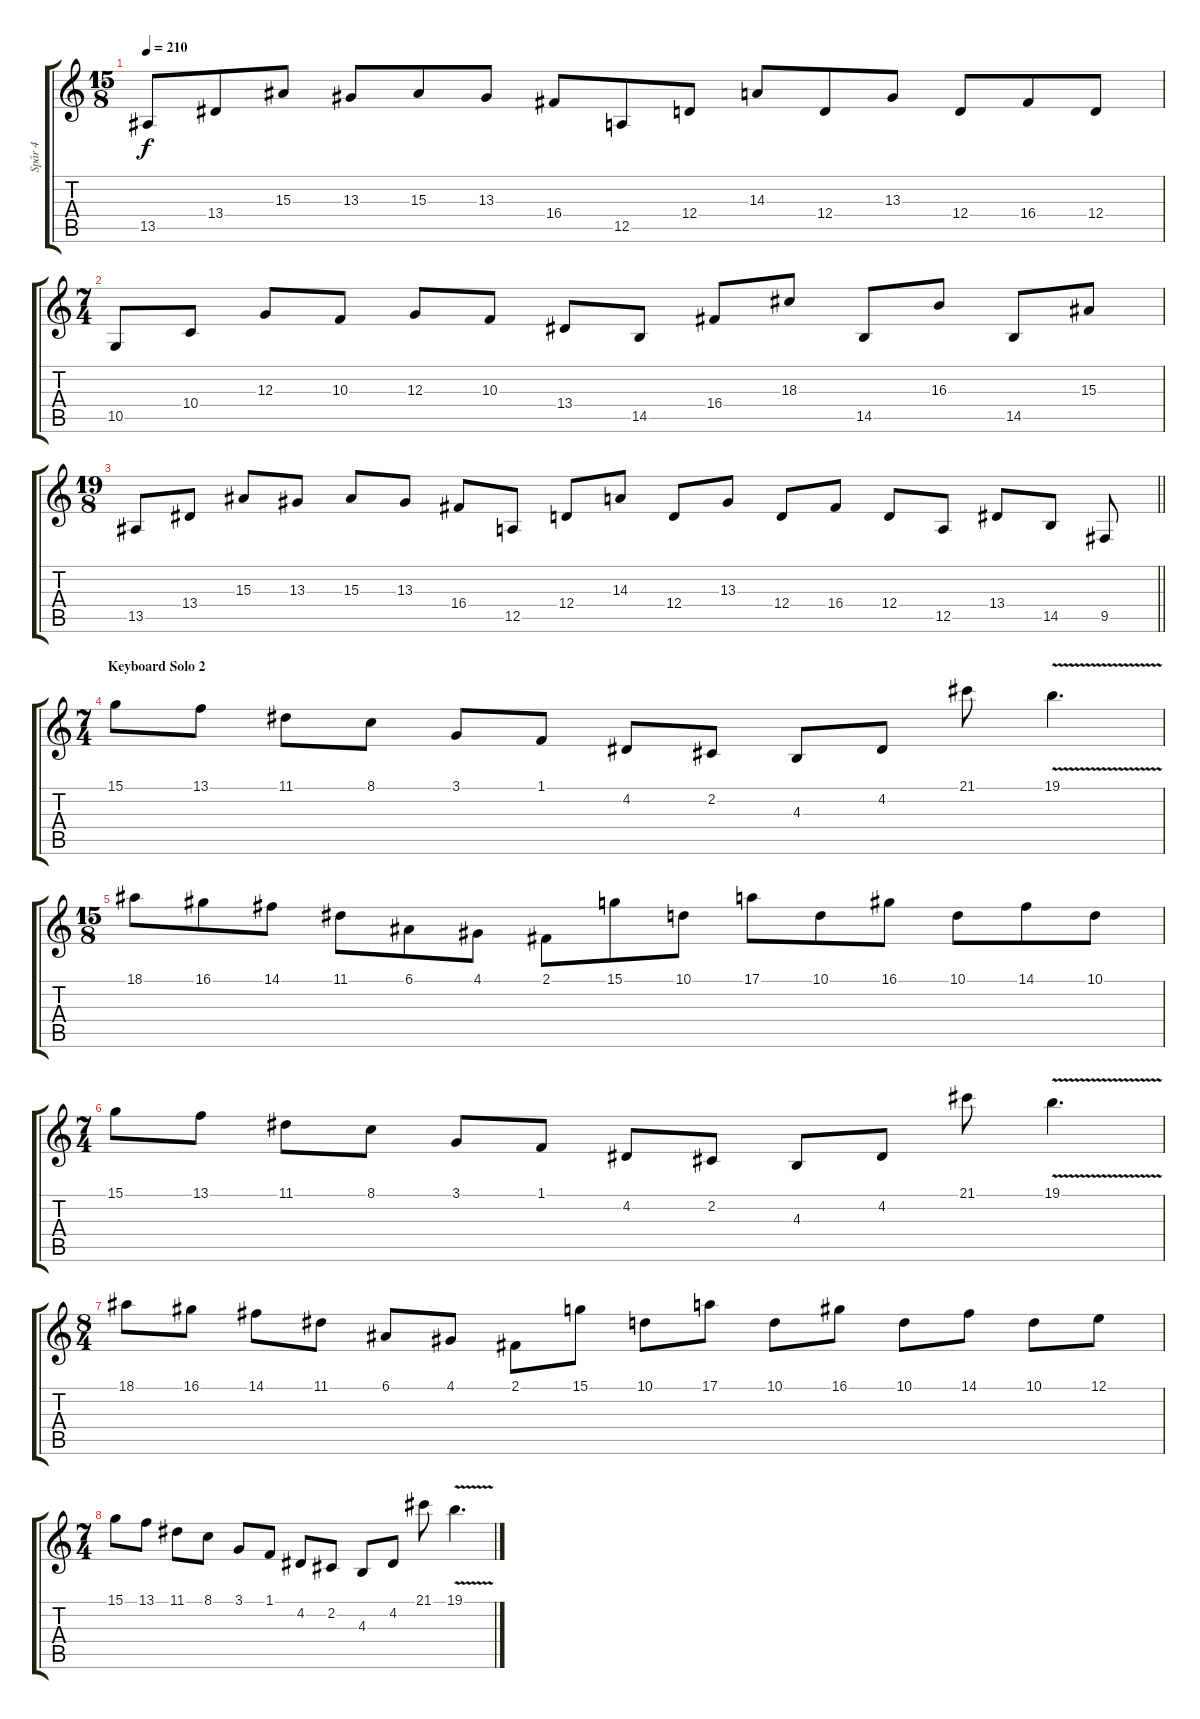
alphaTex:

\track ("Spår 4" "Spår 4") {instrument stringensemble1}
\staff {score tabs}
\tuning (E4 B3 G3 D3 A2 E2) {hide}
\ts (15 8)
\tempo 210
\clef g2
\ks c
13.5.8{dy f} 13.4.8 15.3.8 13.3.8 15.3.8 13.3.8 16.4.8 12.5.8 12.4.8 14.3.8 12.4.8 13.3.8 12.4.8 16.4.8 12.4.8 |
\ts (7 4)
10.5.8 10.4.8 12.3.8 10.3.8 12.3.8 10.3.8 13.4.8 14.5.8 16.4.8 18.3.8 14.5.8 16.3.8 14.5.8 15.3.8 |
\ts (19 8)
\barLineRight lightlight
13.5.8 13.4.8 15.3.8 13.3.8 15.3.8 13.3.8 16.4.8 12.5.8 12.4.8 14.3.8 12.4.8 13.3.8 12.4.8 16.4.8 12.4.8 12.5.8 13.4.8 14.5.8 9.5.8 |
\ts (7 4)
\section ("" "Keyboard Solo 2")
15.1.8 13.1.8 11.1.8 8.1.8 3.1.8 1.1.8 4.2.8 2.2.8 4.3.8 4.2.8 21.1.8 19.1{v}.4{d} |
\ts (15 8)
18.1.8 16.1.8 14.1.8 11.1.8 6.1.8 4.1.8 2.1.8 15.1.8 10.1.8 17.1.8 10.1.8 16.1.8 10.1.8 14.1.8 10.1.8 |
\ts (7 4)
15.1.8 13.1.8 11.1.8 8.1.8 3.1.8 1.1.8 4.2.8 2.2.8 4.3.8 4.2.8 21.1.8 19.1{v}.4{d} |
\ts (8 4)
18.1.8 16.1.8 14.1.8 11.1.8 6.1.8 4.1.8 2.1.8 15.1.8 10.1.8 17.1.8 10.1.8 16.1.8 10.1.8 14.1.8 10.1.8 12.1.8 |
\ts (7 4)
15.1.8 13.1.8 11.1.8 8.1.8 3.1.8 1.1.8 4.2.8 2.2.8 4.3.8 4.2.8 21.1.8 19.1{v}.4{d}
